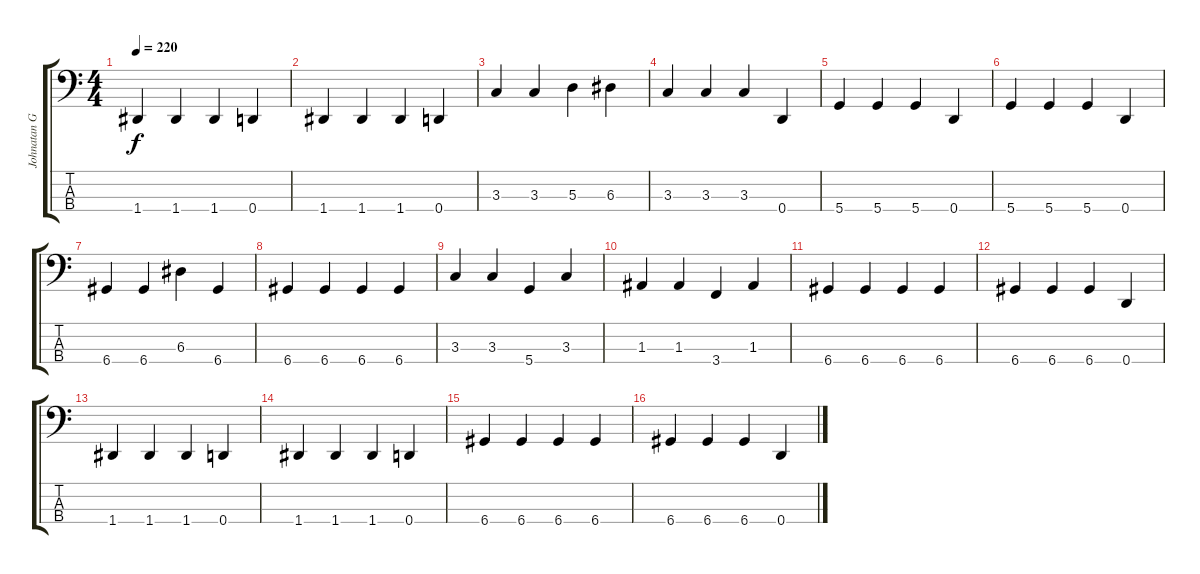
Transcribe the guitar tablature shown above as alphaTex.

\track ("Johnatan Gallant" "Johnatan G") {instrument electricbassfinger}
\staff {score tabs}
\tuning (G2 D2 A1 D1) {hide}
\ts (4 4)
\tempo 220
\clef f4
\ks c
1.4.4{dy f} 1.4.4 1.4.4 0.4.4 |
1.4.4 1.4.4 1.4.4 0.4.4 |
3.3.4 3.3.4 5.3.4 6.3.4 |
3.3.4 3.3.4 3.3.4 0.4.4 |
5.4.4 5.4.4 5.4.4 0.4.4 |
5.4.4 5.4.4 5.4.4 0.4.4 |
6.4.4 6.4.4 6.3.4 6.4.4 |
6.4.4 6.4.4 6.4.4 6.4.4 |
3.3.4 3.3.4 5.4.4 3.3.4 |
1.3.4 1.3.4 3.4.4 1.3.4 |
6.4.4 6.4.4 6.4.4 6.4.4 |
6.4.4 6.4.4 6.4.4 0.4.4 |
1.4.4 1.4.4 1.4.4 0.4.4 |
1.4.4 1.4.4 1.4.4 0.4.4 |
6.4.4 6.4.4 6.4.4 6.4.4 |
6.4.4 6.4.4 6.4.4 0.4.4
